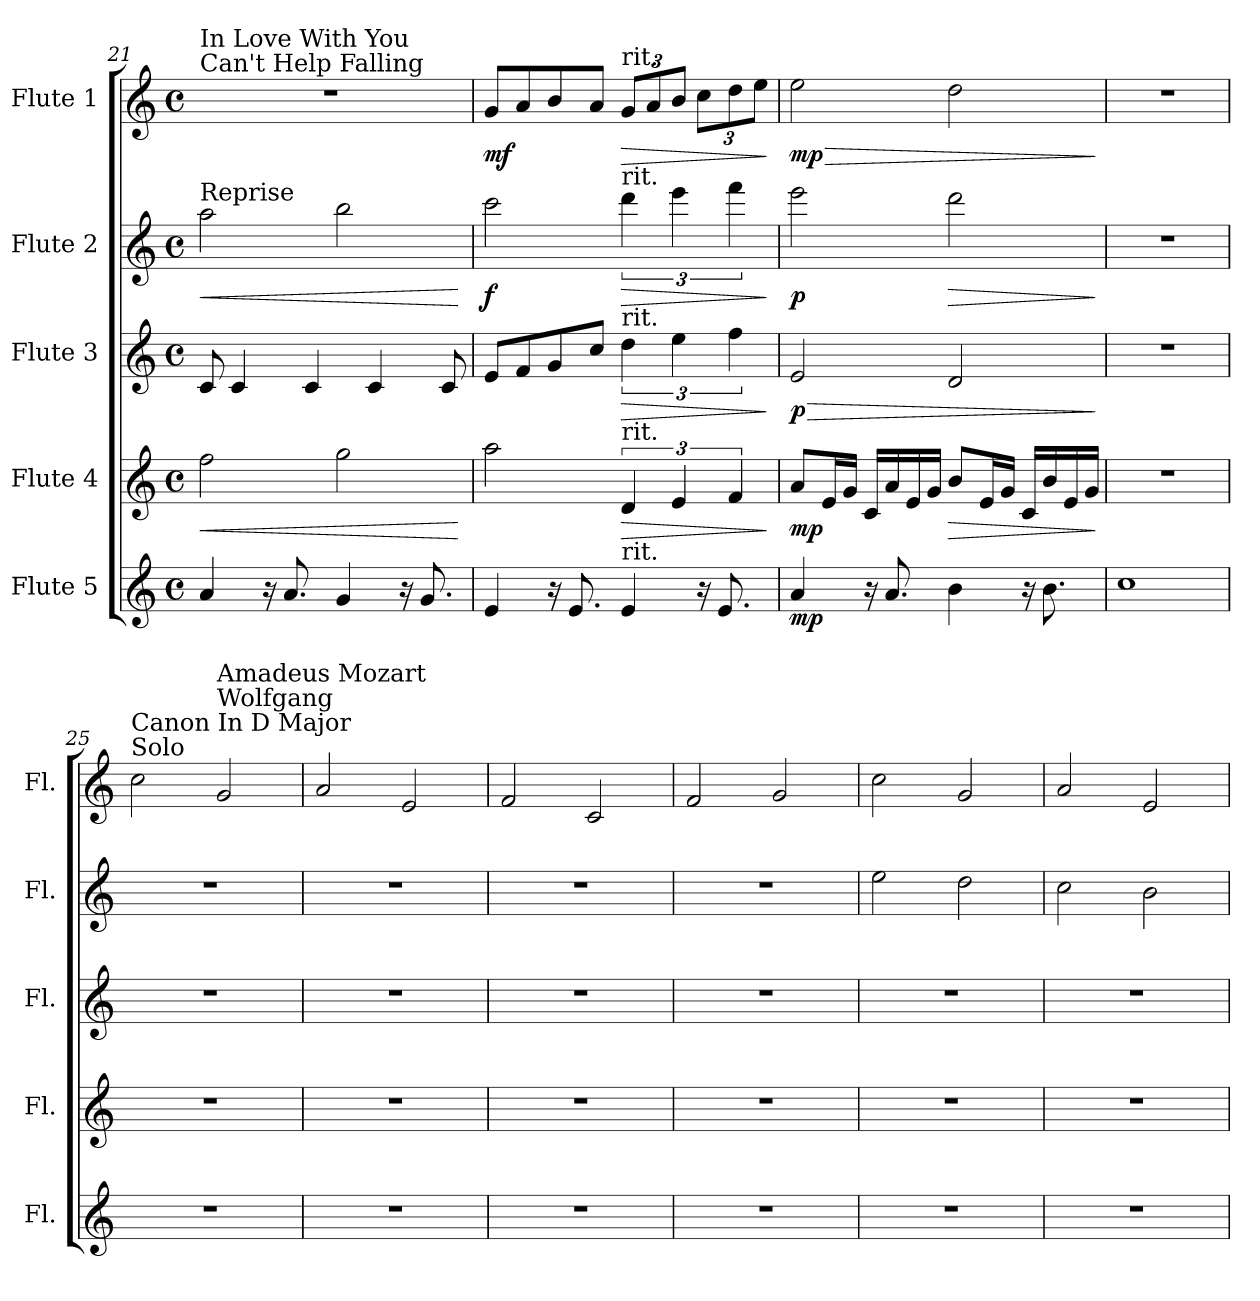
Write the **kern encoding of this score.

**kern	**dynam	**kern	**dynam	**kern	**dynam	**kern	**dynam	**kern	**dynam
*part5	*part5	*part4	*part4	*part3	*part3	*part2	*part2	*part1	*part1
*staff5	*staff5	*staff4	*staff4	*staff3	*staff3	*staff2	*staff2	*staff1	*staff1
*I"Flute 5	*	*I"Flute 4	*	*I"Flute 3	*	*I"Flute 2	*	*I"Flute 1	*
*I'Fl.	*	*I'Fl.	*	*I'Fl.	*	*I'Fl.	*	*I'Fl.	*
*clefG2	*	*clefG2	*	*clefG2	*	*clefG2	*	*clefG2	*
*k[]	*	*k[]	*	*k[]	*	*k[]	*	*k[]	*
*M4/4	*	*M4/4	*	*M4/4	*	*M4/4	*	*M4/4	*
*met(c)	*	*met(c)	*	*met(c)	*	*met(c)	*	*met(c)	*
=21	=21	=21	=21	=21	=21	=21	=21	=21	=21
!	!	!	!	!	!	!	!	!LO:TX:a:t=Can't Help Falling	!
!	!	!	!	!	!	!	!	!LO:TX:a:t=In Love With You	!
!	!	!	!	!	!	!LO:TX:a:t=Reprise	!	!	!
!	!	!	!LO:HP:b	!	!	!	!LO:HP:b	!	!
4a/	.	2ff\	<	8c/	.	2aa\	<	1r	.
.	.	.	.	4c/	.	.	.	.	.
16r	.	.	.	.	.	.	.	.	.
8.a/	.	.	.	.	.	.	.	.	.
.	.	.	.	4c/	.	.	.	.	.
4g/	.	2gg\	.	.	.	2bb\	.	.	.
.	.	.	.	4c/	.	.	.	.	.
16r	.	.	.	.	.	.	.	.	.
8.g/	.	.	.	.	.	.	.	.	.
.	.	.	.	8c/	.	.	.	.	.
.	.	.	[	.	.	.	[	.	.
=22	=22	=22	=22	=22	=22	=22	=22	=22	=22
!	!	!	!	!	!	!	!LO:DY:b	!	!LO:DY:b
4e/	.	2aa\	.	8e/L	.	2ccc\	f	8g/L	mf
.	.	.	.	8f/	.	.	.	8a/	.
16r	.	.	.	8g/	.	.	.	8b/	.
8.e/	.	.	.	.	.	.	.	.	.
.	.	.	.	8cc/J	.	.	.	8a/J	.
!	!	!	!LO:HP:b	!	!LO:HP:b	!	!LO:HP:b	!	!
*	*	*	*	*	*	*	*	*Xbrackettup	*
*	*	*	*	*	*	*	*	*MM78	*
!	!	!	!	!	!	!	!	!LO:TX:a:t=rit.	!
!	!	!	!	!	!	!LO:TX:a:t=rit.	!	!	!
!	!	!	!	!LO:TX:a:t=rit.	!	!	!	!	!
!	!	!LO:TX:a:t=rit.	!	!	!	!	!	!	!
!LO:TX:a:t=rit.	!	!	!	!	!	!	!	!	!
!	!	!	!	!	!	!	!	!	!LO:HP:b
4e/	.	6d/	>	6dd\	>	6ddd\	>	12g/L	>
.	.	.	.	.	.	.	.	12a/	.
*	*	*	*	*	*	*	*	*MM76	*
.	.	6e/	.	6ee\	.	6eee\	.	12b/J	.
16r	.	.	.	.	.	.	.	12cc\L	.
8.e/	.	.	.	.	.	.	.	.	.
*	*	*	*	*	*	*	*	*MM74	*
.	.	6f/	.	6ff\	.	6fff\	.	12dd\	.
.	.	.	.	.	.	.	.	12ee\J	.
.	.	.	]	.	]	.	]	.	]
=23	=23	=23	=23	=23	=23	=23	=23	=23	=23
*	*	*	*	*	*	*	*	*MM70	*
!	!LO:DY:b	!	!LO:DY:b	!	!LO:HP:b	!	!	!	!LO:HP:b
!	!	!	!	!	!LO:DY:n=1:b	!	!LO:DY:b	!	!LO:DY:n=1:b
4a/	mp	8a/L	mp	2e/	> p	2eee\	p	2ee\	> mp
.	.	16e/L	.	.	.	.	.	.	.
.	.	16g/JJ	.	.	.	.	.	.	.
16r	.	16c/LL	.	.	.	.	.	.	.
8.a/	.	16a/	.	.	.	.	.	.	.
.	.	16e/	.	.	.	.	.	.	.
.	.	16g/JJ	.	.	.	.	.	.	.
*	*	*	*	*	*	*	*	*MM68	*
!	!	!	!LO:HP:b	!	!	!	!LO:HP:b	!	!
4b\	.	8b/L	>	2d/	.	2ddd\	>	2dd\	.
.	.	16e/L	.	.	.	.	.	.	.
.	.	16g/JJ	.	.	.	.	.	.	.
16r	.	16c/LL	.	.	.	.	.	.	.
8.b\	.	16b/	.	.	.	.	.	.	.
.	.	16e/	.	.	.	.	.	.	.
.	.	16g/JJ	.	.	.	.	.	.	.
.	.	.	]	.	]	.	]	.	]
!!LO:PB:g=z
=24	=24	=24	=24	=24	=24	=24	=24	=24	=24
1cc	.	1r	.	1r	.	1r	.	1r	.
=25	=25	=25	=25	=25	=25	=25	=25	=25	=25
!!LO:REH:place=s1:a:B:fs=14:t=B
*	*	*	*	*	*	*	*	*MM75	*
!	!	!	!	!	!	!	!	!LO:TX:a:t=Solo	!
!	!	!	!	!	!	!	!	!LO:TX:a:t=Canon In D Major	!
1r	.	1r	.	1r	.	1r	.	2cc\	.
!	!	!	!	!	!	!	!	!LO:TX:a:t=Wolfgang	!
!	!	!	!	!	!	!	!	!LO:TX:a:t=Amadeus Mozart	!
.	.	.	.	.	.	.	.	2g/	.
=26	=26	=26	=26	=26	=26	=26	=26	=26	=26
1r	.	1r	.	1r	.	1r	.	2a/	.
.	.	.	.	.	.	.	.	2e/	.
=27	=27	=27	=27	=27	=27	=27	=27	=27	=27
1r	.	1r	.	1r	.	1r	.	2f/	.
.	.	.	.	.	.	.	.	2c/	.
=28	=28	=28	=28	=28	=28	=28	=28	=28	=28
1r	.	1r	.	1r	.	1r	.	2f/	.
.	.	.	.	.	.	.	.	2g/	.
=29	=29	=29	=29	=29	=29	=29	=29	=29	=29
1r	.	1r	.	1r	.	2ee\	.	2cc\	.
.	.	.	.	.	.	2dd\	.	2g/	.
=30	=30	=30	=30	=30	=30	=30	=30	=30	=30
1r	.	1r	.	1r	.	2cc\	.	2a/	.
.	.	.	.	.	.	2b\	.	2e/	.
=	=	=	=	=	=	=	=	=	=
*-	*-	*-	*-	*-	*-	*-	*-	*-	*-
